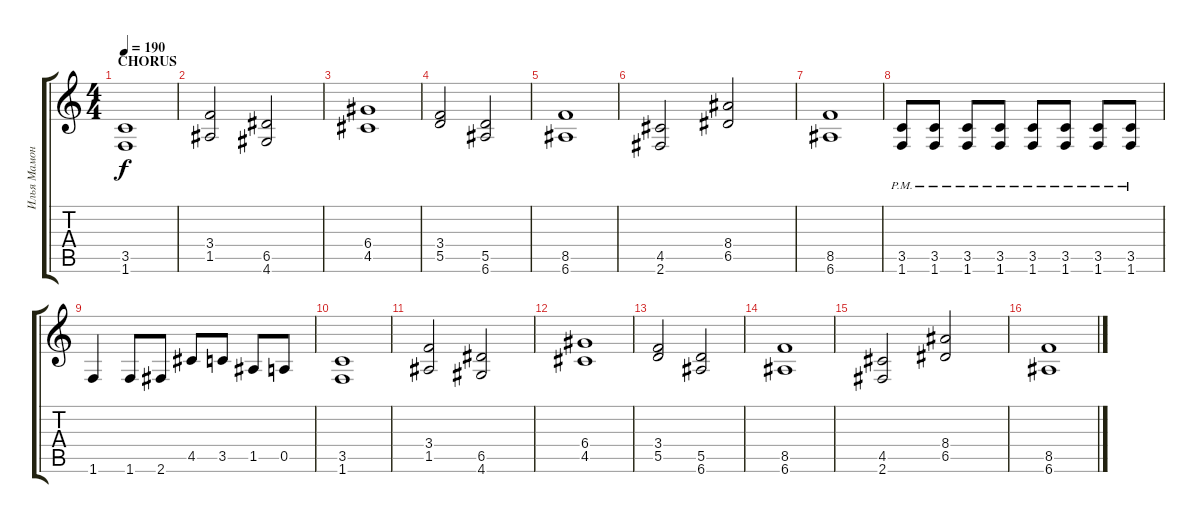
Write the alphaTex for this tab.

\track ("Илья Мамонтов" "Илья Мамон") {instrument distortionguitar}
\staff {score tabs}
\tuning (E4 B3 G3 D3 A2 E2) {hide}
\ts (4 4)
\section ("" "CHORUS")
\tempo 190
\clef g2
\ks c
(3.5 1.6).1{dy f} |
(3.4 1.5).2 (6.5 4.6).2 |
(6.4 4.5).1 |
(3.4 5.5).2 (5.5 6.6).2 |
(8.5 6.6).1 |
(4.5 2.6).2 (8.4 6.5).2 |
(8.5 6.6).1 |
(3.5{pm} 1.6{pm}).8 (3.5{pm} 1.6{pm}).8 (3.5{pm} 1.6{pm}).8 (3.5{pm} 1.6{pm}).8 (3.5{pm} 1.6{pm}).8 (3.5{pm} 1.6{pm}).8 (3.5{pm} 1.6{pm}).8 (3.5{pm} 1.6{pm}).8 |
1.6.4 1.6.8 2.6.8 4.5.8 3.5.8 1.5.8 0.5.8 |
(3.5 1.6).1 |
(3.4 1.5).2 (6.5 4.6).2 |
(6.4 4.5).1 |
(3.4 5.5).2 (5.5 6.6).2 |
(8.5 6.6).1 |
(4.5 2.6).2 (8.4 6.5).2 |
(8.5 6.6).1
